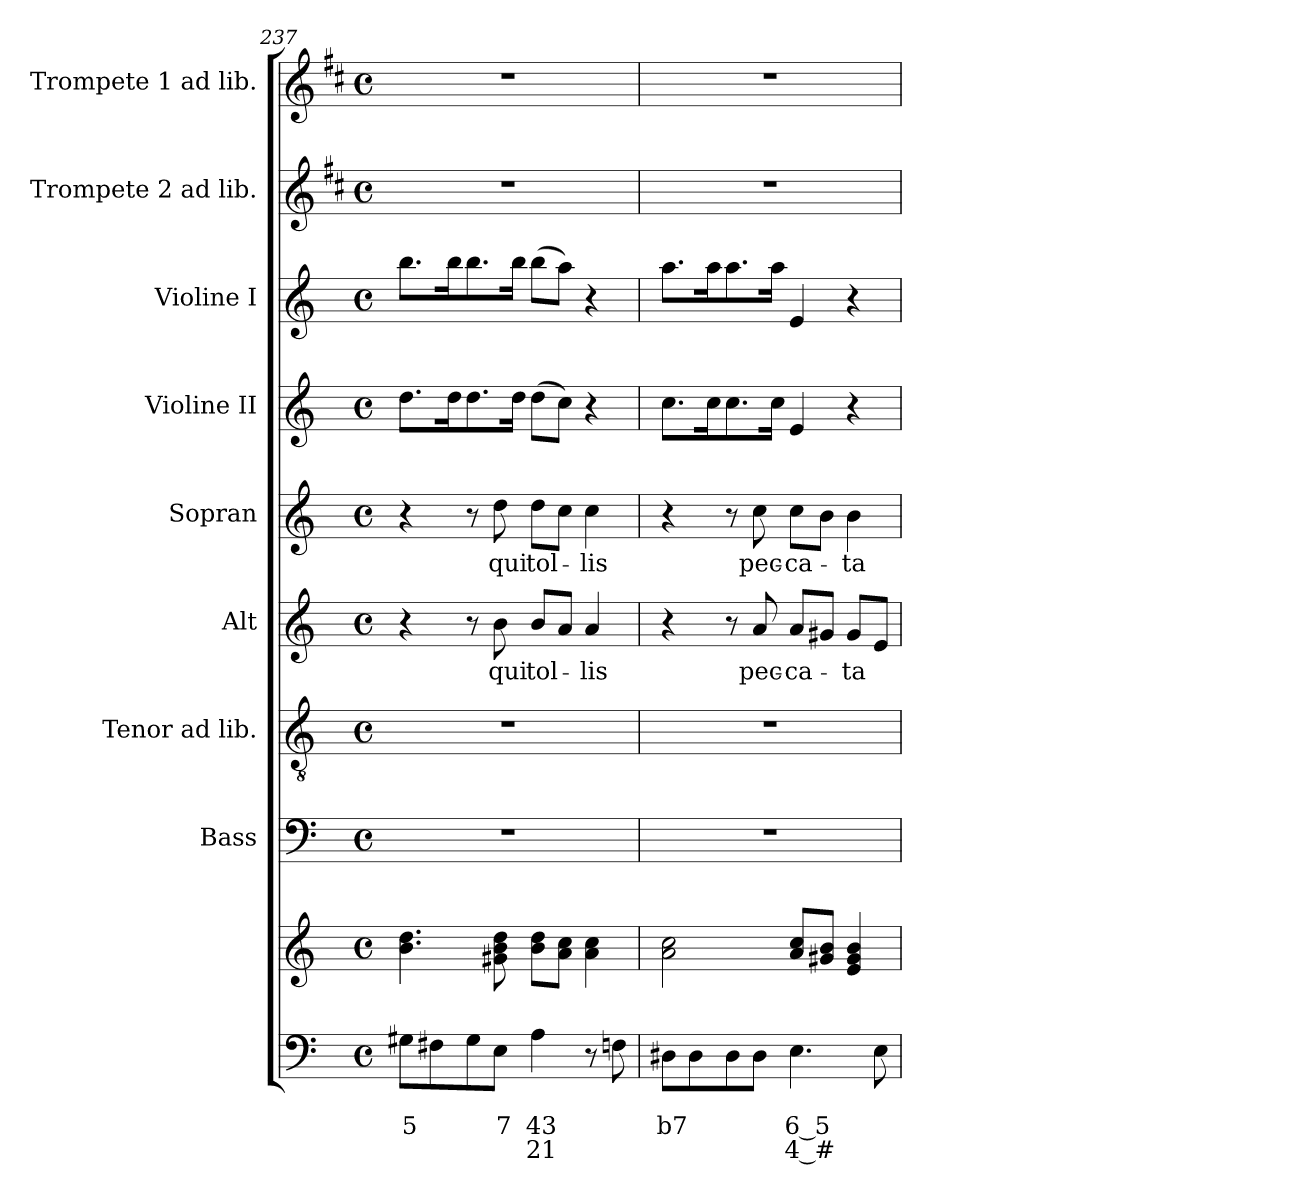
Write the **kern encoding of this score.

**kern	**text	**text	**text	**kern	**kern	**kern	**kern	**text	**kern	**text	**kern	**kern	**kern	**kern
*part9	*part9	*part9	*part9	*part9	*part8	*part7	*part6	*part6	*part5	*part5	*part4	*part3	*part2	*part1
*staff10	*staff10	*staff10	*staff10	*staff9	*staff8	*staff7	*staff6	*staff6	*staff5	*staff5	*staff4	*staff3	*staff2	*staff1
*	*	*	*	*	*I"Bass	*I"Tenor ad lib.	*I"Alt	*	*I"Sopran	*	*I"Violine II	*I"Violine I	*I"Trompete 2 ad lib.	*I"Trompete 1 ad lib.
*	*	*	*	*	*I'B.	*I'T.	*I'A.	*	*I'S.	*	*I'Vl. II	*I'Vl. I	*I'Trp. 2	*I'Trp. 1
*clefF4	*	*	*	*clefG2	*clefF4	*clefGv2	*clefG2	*	*clefG2	*	*clefG2	*clefG2	*clefG2	*clefG2
*	*	*	*	*	*	*	*	*	*	*	*	*	*ITrd1c2	*ITrd1c2
*k[]	*	*	*	*k[]	*k[]	*k[]	*k[]	*	*k[]	*	*k[]	*k[]	*k[]	*k[]
*C:	*	*	*	*C:	*C:	*C:	*C:	*	*C:	*	*C:	*C:	*C:	*C:
*M4/4	*	*	*	*M4/4	*M4/4	*M4/4	*M4/4	*	*M4/4	*	*M4/4	*M4/4	*M4/4	*M4/4
*met(c)	*	*	*	*met(c)	*met(c)	*met(c)	*met(c)	*	*met(c)	*	*met(c)	*met(c)	*met(c)	*met(c)
=237	=237	=237	=237	=237	=237	=237	=237	=237	=237	=237	=237	=237	=237	=237
!	!	!LO:LY:b	!	!	!	!	!	!	!	!	!	!	!	!
8G#X\L	.	5	.	4.b\ 4.dd\	1r	1r	4r	.	4r	.	8.dd\L	8.bb\L	1r	1r
!	!	!LO:LY:b	!	!	!	!	!	!	!	!	!	!	!	!
8F#X\	.	_	.	.	.	.	.	.	.	.	.	.	.	.
.	.	.	.	.	.	.	.	.	.	.	16dd\k	16bb\k	.	.
8G#\	.	.	.	.	.	.	8r	.	8r	.	8.dd\	8.bb\	.	.
!	!	!LO:LY:b	!	!	!	!	!	!LO:LY:b	!	!LO:LY:b	!	!	!	!
8E\J	.	7	.	8g#X\ 8b\ 8dd\	.	.	8b\	qui	8dd\	qui	.	.	.	.
.	.	.	.	.	.	.	.	.	.	.	16dd\Jk	16bb\Jk	.	.
!	!	!LO:LY:b	!LO:LY:b	!	!	!	!	!LO:LY:b	!	!LO:LY:b	!	!	!	!
4A\	.	43	21	8b\ 8dd\L	.	.	8b/L	tol-	8dd\L	tol-	(>8dd\L	(>8bb\L	.	.
.	.	.	.	8a\ 8cc\J	.	.	8a/J	.	8cc\J	.	8cc\J)	8aa\J)	.	.
!	!	!	!	!	!	!	!	!LO:LY:b	!	!LO:LY:b	!	!	!	!
8r	.	.	.	4a\ 4cc\	.	.	4a/	-lis	4cc\	-lis	4r	4r	.	.
8Fn\	.	.	.	.	.	.	.	.	.	.	.	.	.	.
=238	=238	=238	=238	=238	=238	=238	=238	=238	=238	=238	=238	=238	=238	=238
!	!	!LO:LY:b	!	!	!	!	!	!	!	!	!	!	!	!
8D#X\L	.	b7	.	2a\ 2cc\	1r	1r	4r	.	4r	.	8.cc\L	8.aa\L	1r	1r
!	!	!LO:LY:b	!	!	!	!	!	!	!	!	!	!	!	!
8D#\	.	_	.	.	.	.	.	.	.	.	.	.	.	.
.	.	.	.	.	.	.	.	.	.	.	16cc\k	16aa\k	.	.
8D#\	.	.	.	.	.	.	8r	.	8r	.	8.cc\	8.aa\	.	.
!	!	!	!	!	!	!	!	!LO:LY:b	!	!LO:LY:b	!	!	!	!
8D#\J	.	.	.	.	.	.	8a/	pec-	8cc\	pec-	.	.	.	.
.	.	.	.	.	.	.	.	.	.	.	16cc\Jk	16aa\Jk	.	.
!	!	!LO:LY:b	!LO:LY:b	!	!	!	!	!LO:LY:b	!	!LO:LY:b	!	!	!	!
4.E\	.	6_5	4_#	8a/ 8cc/L	.	.	8a/L	-ca-	8cc\L	-ca-	4e/	4e/	.	.
.	.	.	.	8g#X/ 8b/J	.	.	8g#X/J	.	8b\J	.	.	.	.	.
!	!	!	!	!	!	!	!	!LO:LY:b	!	!LO:LY:b	!	!	!	!
.	.	.	.	4e/ 4g#/ 4b/	.	.	8g#/L	-ta	4b\	-ta	4r	4r	.	.
8E\	.	.	.	.	.	.	8e/J	.	.	.	.	.	.	.
=	=	=	=	=	=	=	=	=	=	=	=	=	=	=
*-	*-	*-	*-	*-	*-	*-	*-	*-	*-	*-	*-	*-	*-	*-
